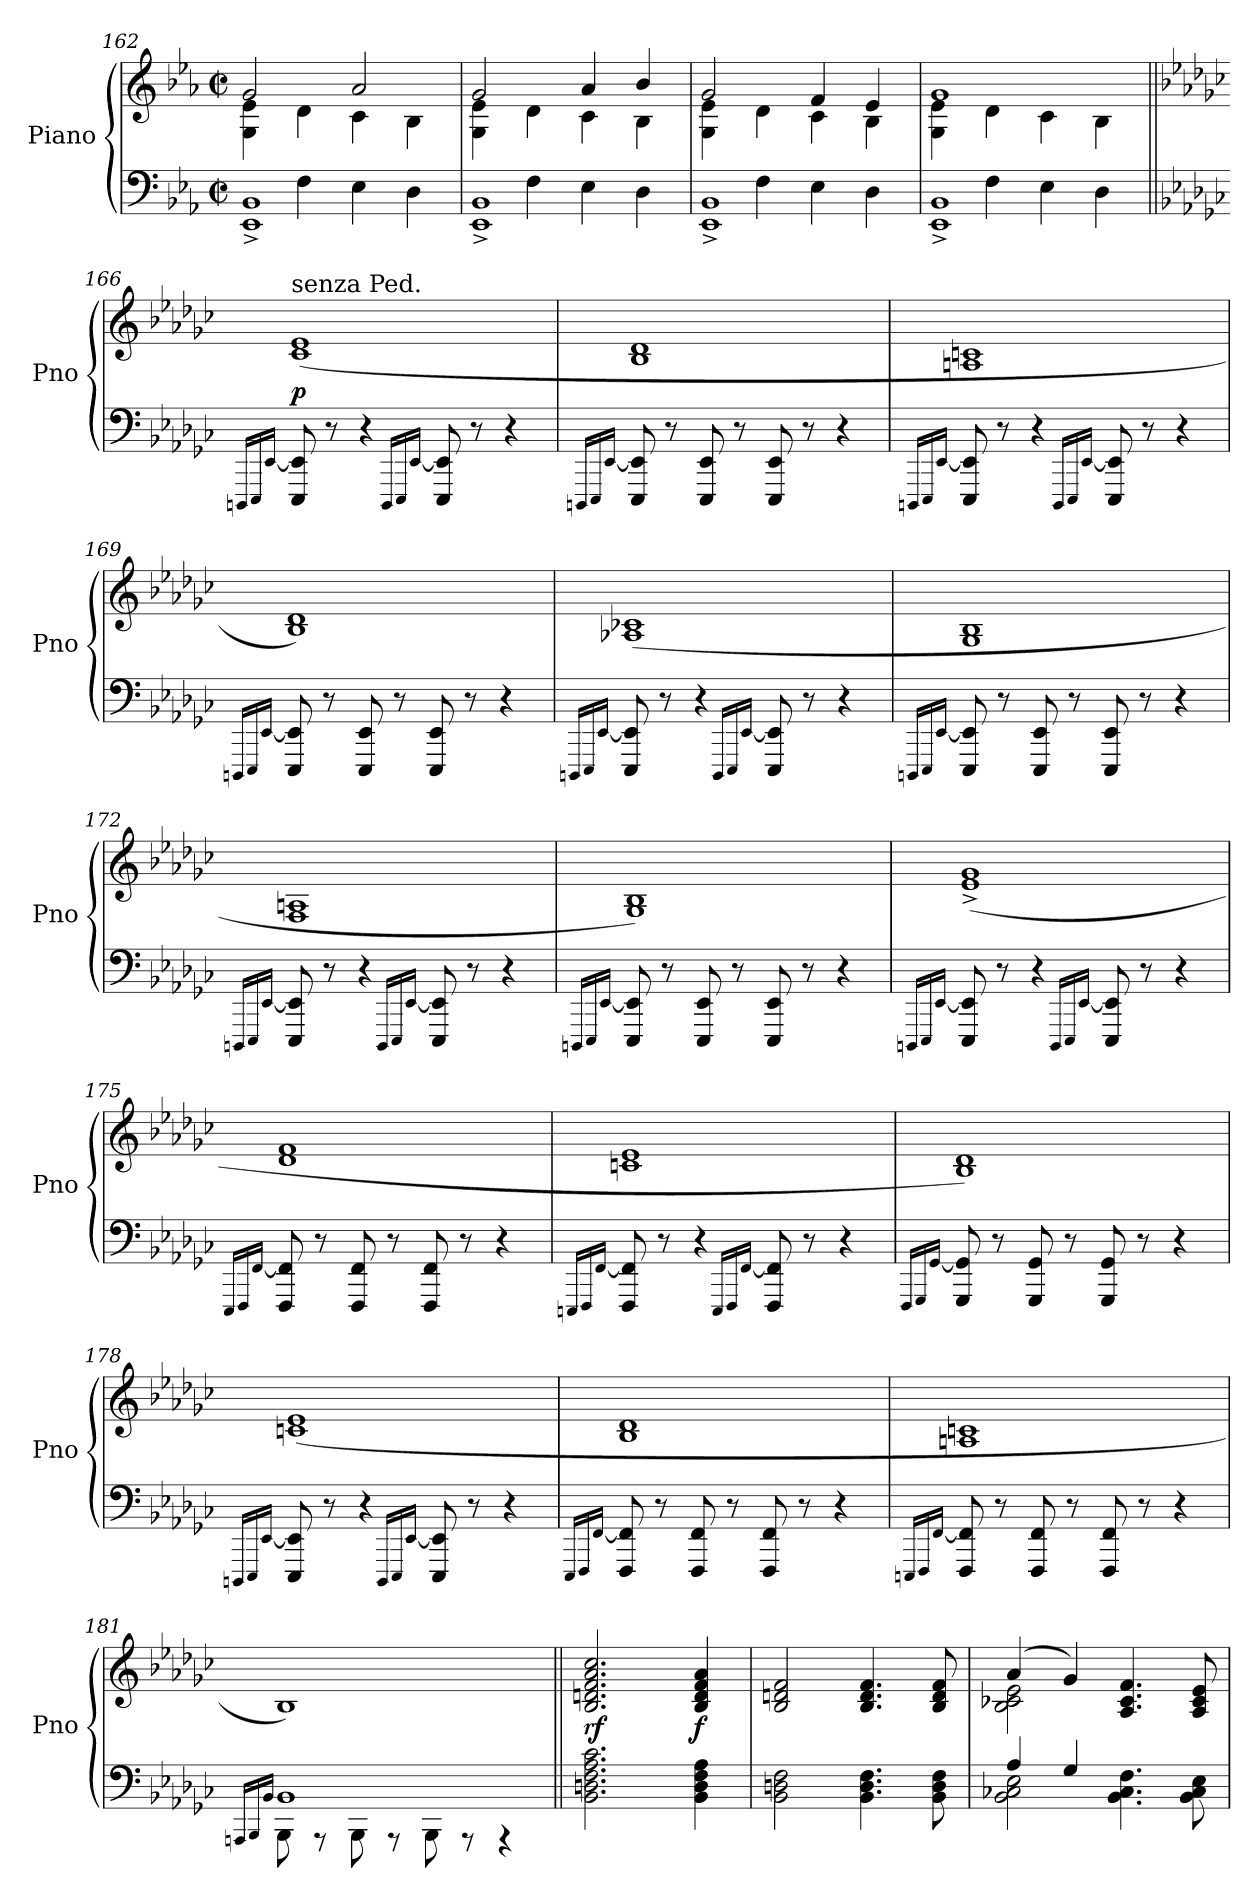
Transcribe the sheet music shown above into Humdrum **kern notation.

**kern	**kern	**dynam
*part1	*part1	*part1
*staff2	*staff1	*staff1/2
*I"Piano	*	*
*I'Pno	*	*
!!LO:PB:g=z
*clefF4	*clefG2	*
*k[b-e-a-]	*k[b-e-a-]	*
*E-:	*E-:	*
*M2/2	*M2/2	*
*met(c|)	*met(c|)	*
=162	=162	=162
*^	*^	*
4ryy	1EE-^ 1BB-^	2g/	4G\ 4e-\	.
4F\	.	.	4d\	.
4E-\	.	2a-/	4c\	.
4D\	.	.	4B-\	.
!!LO:PB:g=z	!!
=163	=163	=163	=163	=163
4ryy	1EE-^ 1BB-^	2g/	4G\ 4e-\	.
4F\	.	.	4d\	.
4E-\	.	4a-/	4c\	.
4D\	.	4b-/	4B-\	.
=164	=164	=164	=164	=164
4ryy	1EE-^ 1BB-^	2g/	4G\ 4e-\	.
4F\	.	.	4d\	.
4E-\	.	4f/	4c\	.
4D\	.	4e-/	4B-\	.
=165	=165	=165	=165	=165
4ryy	1EE-^ 1BB-^	1g	4G\ 4e-\	.
4F\	.	.	4d\	.
4E-\	.	.	4c\	.
4D\	.	.	4B-\	.
*v	*v	*	*	*
*	*v	*v	*
=166||	=166||	=166||
*k[b-e-a-d-g-c-]	*k[b-e-a-d-g-c-]	*
*G-:	*G-:	*
16qDDDn/LL	.	.
16qEEE-/	.	.
[16qEE-/JJ	.	.
!	!LO:TX:a:t=senza Ped.	!
!	!	!LO:DY:a=2
8EEE-/ 8EE-/]	(1c- 1e-	p
8r	.	.
4r	.	.
16qDDD/LL	.	.
16qEEE-/	.	.
[16qEE-/JJ	.	.
8EEE-/ 8EE-/]	.	.
8r	.	.
4r	.	.
=167	=167	=167
16qDDDn/LL	.	.
16qEEE-/	.	.
[16qEE-/JJ	.	.
8EEE-/ 8EE-/]	1B- 1d-	.
8r	.	.
8EEE-/ 8EE-/	.	.
8r	.	.
8EEE-/ 8EE-/	.	.
8r	.	.
4r	.	.
!!LO:PB:g=z
=168	=168	=168
16qDDDn/LL	.	.
16qEEE-/	.	.
[16qEE-/JJ	.	.
8EEE-/ 8EE-/]	1An 1cn	.
8r	.	.
4r	.	.
16qDDD/LL	.	.
16qEEE-/	.	.
[16qEE-/JJ	.	.
8EEE-/ 8EE-/]	.	.
8r	.	.
4r	.	.
=169	=169	=169
16qDDDn/LL	.	.
16qEEE-/	.	.
[16qEE-/JJ	.	.
8EEE-/ 8EE-/]	1B- 1d-)	.
8r	.	.
8EEE-/ 8EE-/	.	.
8r	.	.
8EEE-/ 8EE-/	.	.
8r	.	.
4r	.	.
=170	=170	=170
16qDDDn/LL	.	.
16qEEE-/	.	.
[16qEE-/JJ	.	.
8EEE-/ 8EE-/]	(1A-X 1c-X	.
8r	.	.
4r	.	.
16qDDD/LL	.	.
16qEEE-/	.	.
[16qEE-/JJ	.	.
8EEE-/ 8EE-/]	.	.
8r	.	.
4r	.	.
=171	=171	=171
16qDDDn/LL	.	.
16qEEE-/	.	.
[16qEE-/JJ	.	.
8EEE-/ 8EE-/]	1G- 1B-	.
8r	.	.
8EEE-/ 8EE-/	.	.
8r	.	.
8EEE-/ 8EE-/	.	.
8r	.	.
4r	.	.
!!LO:LB:g=z
=172	=172	=172
16qDDDn/LL	.	.
16qEEE-/	.	.
[16qEE-/JJ	.	.
8EEE-/ 8EE-/]	1F 1An	.
8r	.	.
4r	.	.
16qDDD/LL	.	.
16qEEE-/	.	.
[16qEE-/JJ	.	.
8EEE-/ 8EE-/]	.	.
8r	.	.
4r	.	.
=173	=173	=173
16qDDDn/LL	.	.
16qEEE-/	.	.
[16qEE-/JJ	.	.
8EEE-/ 8EE-/]	1G- 1B-)	.
8r	.	.
8EEE-/ 8EE-/	.	.
8r	.	.
8EEE-/ 8EE-/	.	.
8r	.	.
4r	.	.
=174	=174	=174
16qDDDn/LL	.	.
16qEEE-/	.	.
[16qEE-/JJ	.	.
8EEE-/ 8EE-/]	(1e-^ 1g-^	.
8r	.	.
4r	.	.
16qDDD/LL	.	.
16qEEE-/	.	.
[16qEE-/JJ	.	.
8EEE-/ 8EE-/]	.	.
8r	.	.
4r	.	.
=175	=175	=175
16qEEE-/LL	.	.
16qFFF/	.	.
[16qFF/JJ	.	.
8FFF/ 8FF/]	1d- 1f	.
8r	.	.
8FFF/ 8FF/	.	.
8r	.	.
8FFF/ 8FF/	.	.
8r	.	.
4r	.	.
!!LO:LB:g=z
=176	=176	=176
16qEEEn/LL	.	.
16qFFF/	.	.
[16qFF/JJ	.	.
8FFF/ 8FF/]	1cn 1e-	.
8r	.	.
4r	.	.
16qEEE/LL	.	.
16qFFF/	.	.
[16qFF/JJ	.	.
8FFF/ 8FF/]	.	.
8r	.	.
4r	.	.
=177	=177	=177
16qFFF/LL	.	.
16qGGG-/	.	.
[16qGG-/JJ	.	.
8GGG-/ 8GG-/]	1B- 1d-)	.
8r	.	.
8GGG-/ 8GG-/	.	.
8r	.	.
8GGG-/ 8GG-/	.	.
8r	.	.
4r	.	.
=178	=178	=178
16qDDDn/LL	.	.
16qEEE-/	.	.
[16qEE-/JJ	.	.
8EEE-/ 8EE-/]	(1cn 1e-	.
8r	.	.
4r	.	.
16qDDD/LL	.	.
16qEEE-/	.	.
[16qEE-/JJ	.	.
8EEE-/ 8EE-/]	.	.
8r	.	.
4r	.	.
=179	=179	=179
16qEEE-/LL	.	.
16qFFF/	.	.
[16qFF/JJ	.	.
8FFF/ 8FF/]	1B- 1d-	.
8r	.	.
8FFF/ 8FF/	.	.
8r	.	.
8FFF/ 8FF/	.	.
8r	.	.
4r	.	.
!!LO:LB:g=z
=180	=180	=180
16qEEEn/LL	.	.
16qFFF/	.	.
[16qFF/JJ	.	.
8FFF/ 8FF/]	1An 1cn	.
8r	.	.
8FFF/ 8FF/	.	.
8r	.	.
8FFF/ 8FF/	.	.
8r	.	.
4r	.	.
=181	=181	=181
16qAAAn/LL	.	.
16qBBB-/	.	.
16qBB-/JJ	.	.
*^	*	*
8BBB-\	1BB-	1B-)	.
8rAAA	.	.	.
8BBB-\	.	.	.
8rAAA	.	.	.
8BBB-\	.	.	.
8rAAA	.	.	.
4rAAA	.	.	.
*v	*v	*	*
=182||	=182||	=182||
!	!	!LO:DY:b
2.BB-\ 2.Dn\ 2.F\ 2.A-\ 2.c-\	2.B-/ 2.dn/ 2.f/ 2.a-/ 2.cc-/	rf
!	!	!LO:DY:b
4BB-\ 4D\ 4F\ 4A-\	4B-/ 4d/ 4f/ 4a-/	f
=183	=183	=183
2BB-\ 2Dn\ 2F\	2B-/ 2dn/ 2f/	.
4.BB-\ 4.D\ 4.F\	4.B-/ 4.d/ 4.f/	.
8BB-\ 8D\ 8F\	8B-/ 8d/ 8f/	.
=184	=184	=184
*^	*^	*
4A-/	2BB-\ 2C-X\ 2E-\	(4a-/	2B-\ 2c-X\ 2e-\	.
4G-/	.	4g-/)	.	.
4.BB-\ 4.C-\ 4.F\	2ryy	4.A-/ 4.c-/ 4.f/	2ryy	.
8BB-\ 8C-\ 8E-\	.	8A-/ 8c-/ 8e-/	.	.
*v	*v	*	*	*
*	*v	*v	*
=	=	=
*-	*-	*-
